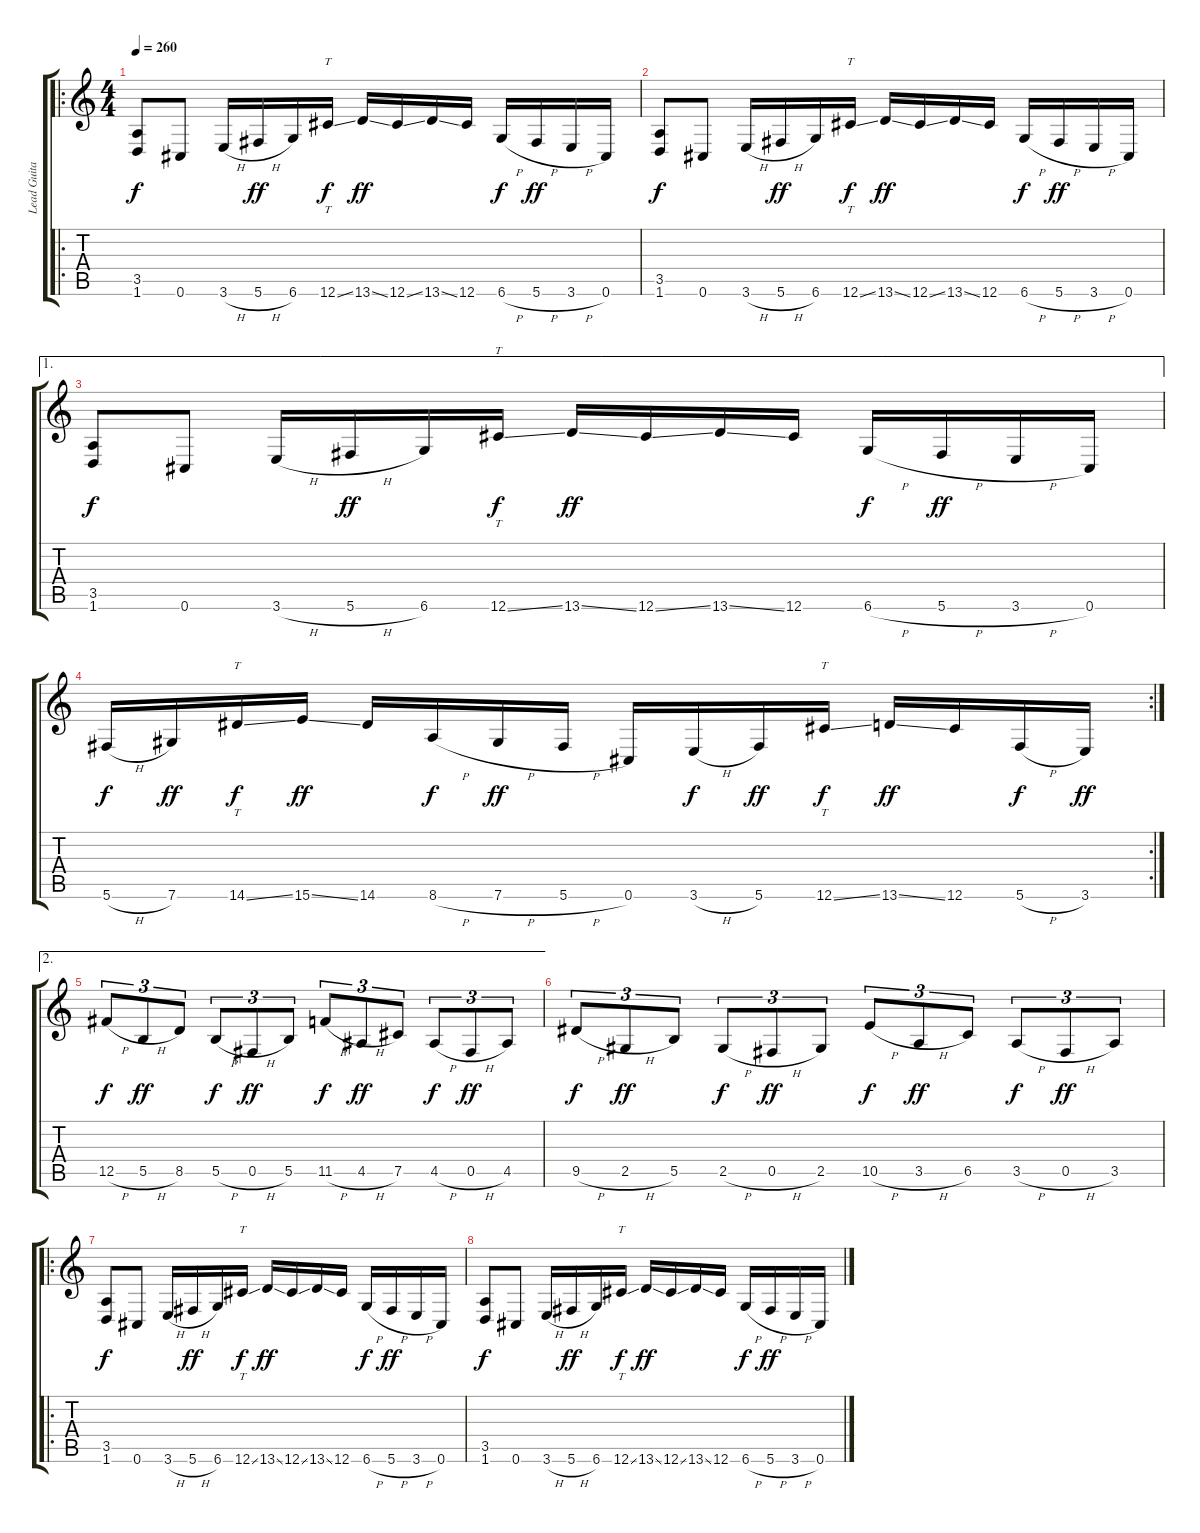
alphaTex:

\track ("Lead Guitar" "Lead Guita") {instrument distortionguitar}
\staff {score tabs}
\tuning (Db4 Ab3 E3 B2 Gb2 Db2) {hide}
\ro
\ts (4 4)
\tempo 260
\clef g2
\ks c
(3.5 1.6).8{dy f} 0.6.8 3.6{h}.16 5.6{h}.16{dy ff} 6.6.16 12.6{ss}.16{tt dy f} 13.6{ss}.16{dy ff} 12.6{ss}.16 13.6{ss}.16 12.6.16 6.6{h}.16{dy f} 5.6{h}.16{dy ff} 3.6{h}.16 0.6.16 |
(3.5 1.6).8{dy f} 0.6.8 3.6{h}.16 5.6{h}.16{dy ff} 6.6.16 12.6{ss}.16{tt dy f} 13.6{ss}.16{dy ff} 12.6{ss}.16 13.6{ss}.16 12.6.16 6.6{h}.16{dy f} 5.6{h}.16{dy ff} 3.6{h}.16 0.6.16 |
\ae 1
(3.5 1.6).8{dy f} 0.6.8 3.6{h}.16 5.6{h}.16{dy ff} 6.6.16 12.6{ss}.16{tt dy f} 13.6{ss}.16{dy ff} 12.6{ss}.16 13.6{ss}.16 12.6.16 6.6{h}.16{dy f} 5.6{h}.16{dy ff} 3.6{h}.16 0.6.16 |
\rc 2
5.6{h}.16{dy f} 7.6.16{dy ff} 14.6{ss}.16{tt dy f} 15.6{ss}.16{dy ff} 14.6.16 8.6{h}.16{dy f} 7.6{h}.16{dy ff} 5.6{h}.16 0.6.16 3.6{h}.16{dy f} 5.6.16{dy ff} 12.6{ss}.16{tt dy f} 13.6{ss}.16{dy ff} 12.6.16 5.6{h}.16{dy f} 3.6.16{dy ff} |
\ae 2
12.5{h}.8{tu (3 2) dy f} 5.5{h}.8{tu (3 2) dy ff} 8.5.8{tu (3 2)} 5.5{h}.8{tu (3 2) dy f} 0.5{h}.8{tu (3 2) dy ff} 5.5.8{tu (3 2)} 11.5{h}.8{tu (3 2) dy f} 4.5{h}.8{tu (3 2) dy ff} 7.5.8{tu (3 2)} 4.5{h}.8{tu (3 2) dy f} 0.5{h}.8{tu (3 2) dy ff} 4.5.8{tu (3 2)} |
9.5{h}.8{tu (3 2) dy f} 2.5{h}.8{tu (3 2) dy ff} 5.5.8{tu (3 2)} 2.5{h}.8{tu (3 2) dy f} 0.5{h}.8{tu (3 2) dy ff} 2.5.8{tu (3 2)} 10.5{h}.8{tu (3 2) dy f} 3.5{h}.8{tu (3 2) dy ff} 6.5.8{tu (3 2)} 3.5{h}.8{tu (3 2) dy f} 0.5{h}.8{tu (3 2) dy ff} 3.5.8{tu (3 2)} |
\ro
(3.5 1.6).8{dy f} 0.6.8 3.6{h}.16 5.6{h}.16{dy ff} 6.6.16 12.6{ss}.16{tt dy f} 13.6{ss}.16{dy ff} 12.6{ss}.16 13.6{ss}.16 12.6.16 6.6{h}.16{dy f} 5.6{h}.16{dy ff} 3.6{h}.16 0.6.16 |
(3.5 1.6).8{dy f} 0.6.8 3.6{h}.16 5.6{h}.16{dy ff} 6.6.16 12.6{ss}.16{tt dy f} 13.6{ss}.16{dy ff} 12.6{ss}.16 13.6{ss}.16 12.6.16 6.6{h}.16{dy f} 5.6{h}.16{dy ff} 3.6{h}.16 0.6.16
